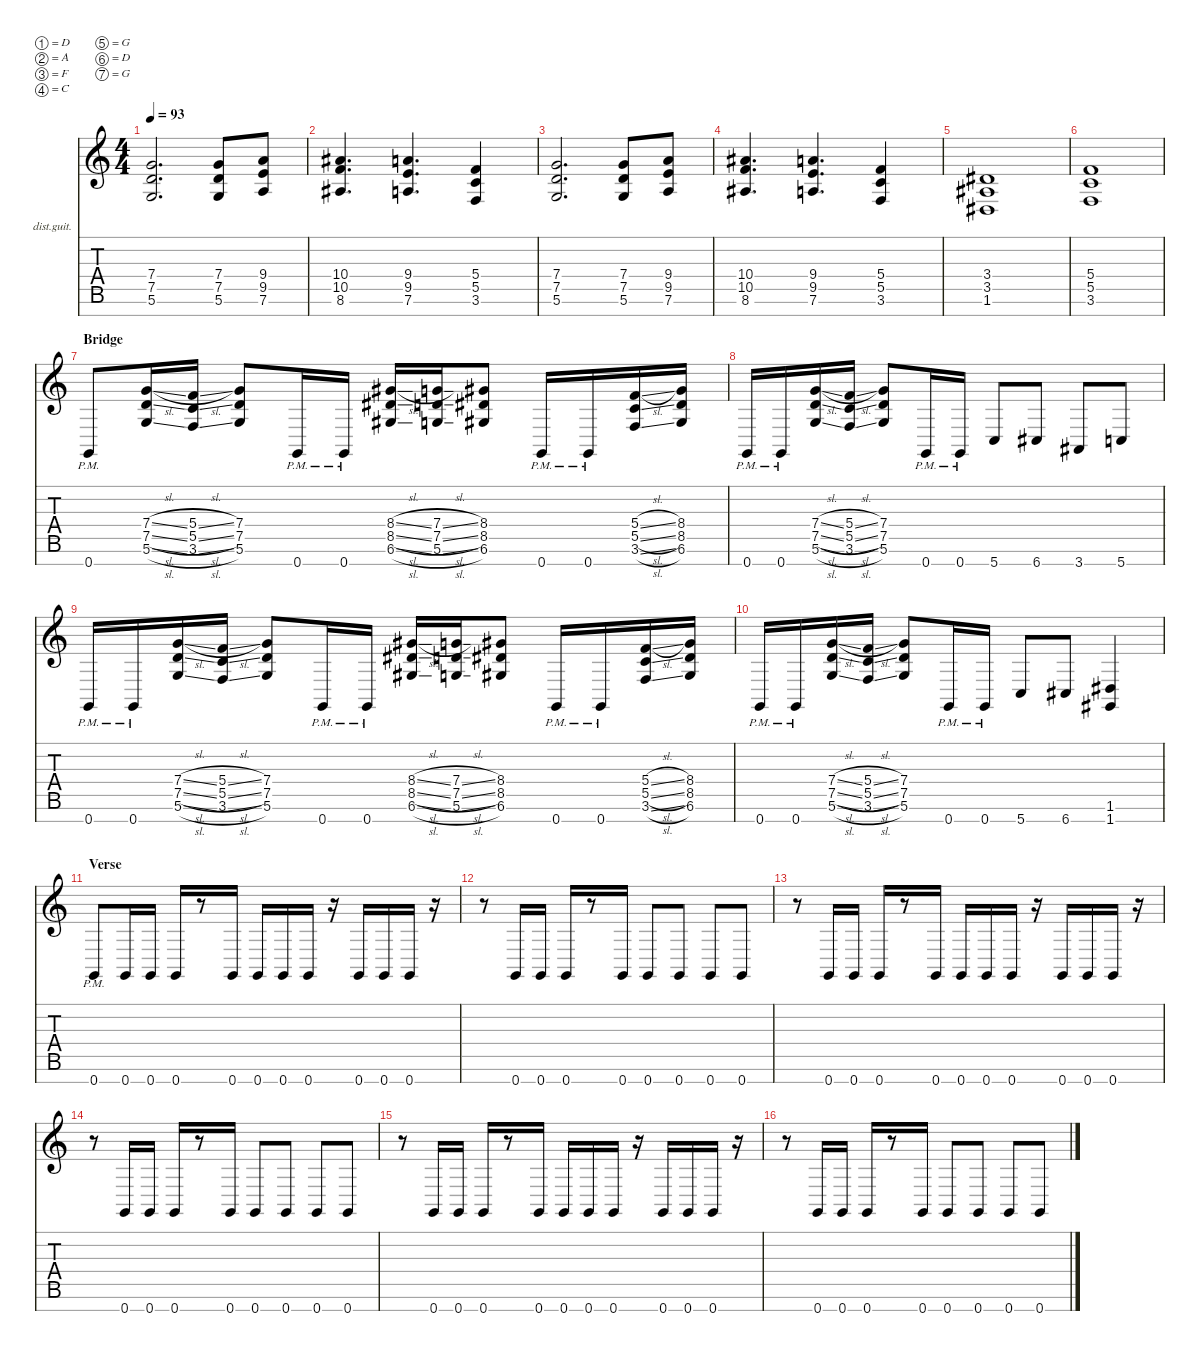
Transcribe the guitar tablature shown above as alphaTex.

\defaultSystemsLayout 2
\hideDynamics
\bracketExtendMode nobrackets
\firstSystemTrackNameOrientation horizontal
\otherSystemsTrackNameOrientation horizontal
\track ("Rhytm" "dist.guit.") {defaultSystemsLayout 2 instrument distortionguitar}
\staff {score tabs}
\tuning (D4 A3 F3 C3 G2 D2 G1)
\ts (4 4)
\scale
1.0532
\tempo 93
\accidentals auto
\clef g2
\ottava regular
\simile none
\scale
1.05846
\ks c
(5.6 7.5 7.4).2{d dy mf instrument distortionguitar} (5.6 7.5 7.4).8 (7.6 9.5 9.4).8 |
\scale
0.946802
\scale
0.941538 (8.6 10.5 10.4).4{d} (7.6 9.5 9.4).4{d} (3.6 5.5 5.4).4 |
\scale
1.03306
\scale
1.04096 (5.6 7.5 7.4).2{d} (5.6 7.5 7.4).8 (7.6 9.5 9.4).8 |
\scale
0.966937
\scale
0.959042 (8.6 10.5 10.4).4{d} (7.6 9.5 9.4).4{d} (3.6 5.5 5.4).4 |
\scale
1.03043
\scale
1.03043 (1.6 3.5 3.4).1 |
\scale
0.969568
\scale
0.969568 (3.6 5.5 5.4).1 |
\section ("" "Bridge")
\scale
1.03043
\scale
1.03043 0.7{pm}.8 (5.6{sl} 7.5{sl} 7.4{sl}).16 (3.6{sl} 5.5{sl} 5.4{sl}).16 (5.6 7.5 7.4).8 0.7{pm}.16 0.7{pm}.16 (6.6{sl} 8.5{sl} 8.4{sl}).16 (5.6{sl} 7.5{sl} 7.4{sl}).16 (6.6 8.5 8.4).8 0.7{pm}.16 0.7{pm}.16 (3.6{sl} 5.5{sl} 5.4{sl}).16 (6.6 8.5 8.4).16 |
\scale
0.969568
\scale
0.969568 0.7{pm}.16 0.7{pm}.16 (5.6{sl} 7.5{sl} 7.4{sl}).16 (3.6{sl} 5.5{sl} 5.4{sl}).16 (5.6 7.5 7.4).8 0.7{pm}.16 0.7{pm}.16 5.7.8 6.7.8 3.7.8 5.7.8 |
\scale
1.02601
\scale
1.02601 0.7{pm}.16 0.7{pm}.16 (5.6{sl} 7.5{sl} 7.4{sl}).16 (3.6{sl} 5.5{sl} 5.4{sl}).16 (5.6 7.5 7.4).8 0.7{pm}.16 0.7{pm}.16 (6.6{sl} 8.5{sl} 8.4{sl}).16 (5.6{sl} 7.5{sl} 7.4{sl}).16 (6.6 8.5 8.4).8 0.7{pm}.16 0.7{pm}.16 (3.6{sl} 5.5{sl} 5.4{sl}).16 (6.6 8.5 8.4).16 |
\scale
0.973989
\scale
0.973989 0.7{pm}.16 0.7{pm}.16 (5.6{sl} 7.5{sl} 7.4{sl}).16 (3.6{sl} 5.5{sl} 5.4{sl}).16 (5.6 7.5 7.4).8 0.7{pm}.16 0.7{pm}.16 5.7.8 6.7.8 (1.7 1.6).4 |
\section ("" "Verse")
\scale
1.03043
\scale
1.03043 0.7{pm}.8 0.7.16 0.7.16 0.7.16 r.8 0.7.16 0.7.16 0.7.16 0.7.16 r.16 0.7.16 0.7.16 0.7.16 r.16 |
\scale
0.969568
\scale
0.969568 r.8 0.7.16 0.7.16 0.7.16 r.8 0.7.16 0.7.8 0.7.8 0.7.8 0.7.8 |
\scale
1.03043
\scale
1.03043 r.8 0.7.16 0.7.16 0.7.16 r.8 0.7.16 0.7.16 0.7.16 0.7.16 r.16 0.7.16 0.7.16 0.7.16 r.16 |
\scale
0.969568
\scale
0.969568 r.8 0.7.16 0.7.16 0.7.16 r.8 0.7.16 0.7.8 0.7.8 0.7.8 0.7.8 |
\scale
1.03043
\scale
1.03043 r.8 0.7.16 0.7.16 0.7.16 r.8 0.7.16 0.7.16 0.7.16 0.7.16 r.16 0.7.16 0.7.16 0.7.16 r.16 |
\scale
0.969568
\scale
0.969568 r.8 0.7.16 0.7.16 0.7.16 r.8 0.7.16 0.7.8 0.7.8 0.7.8 0.7.8
